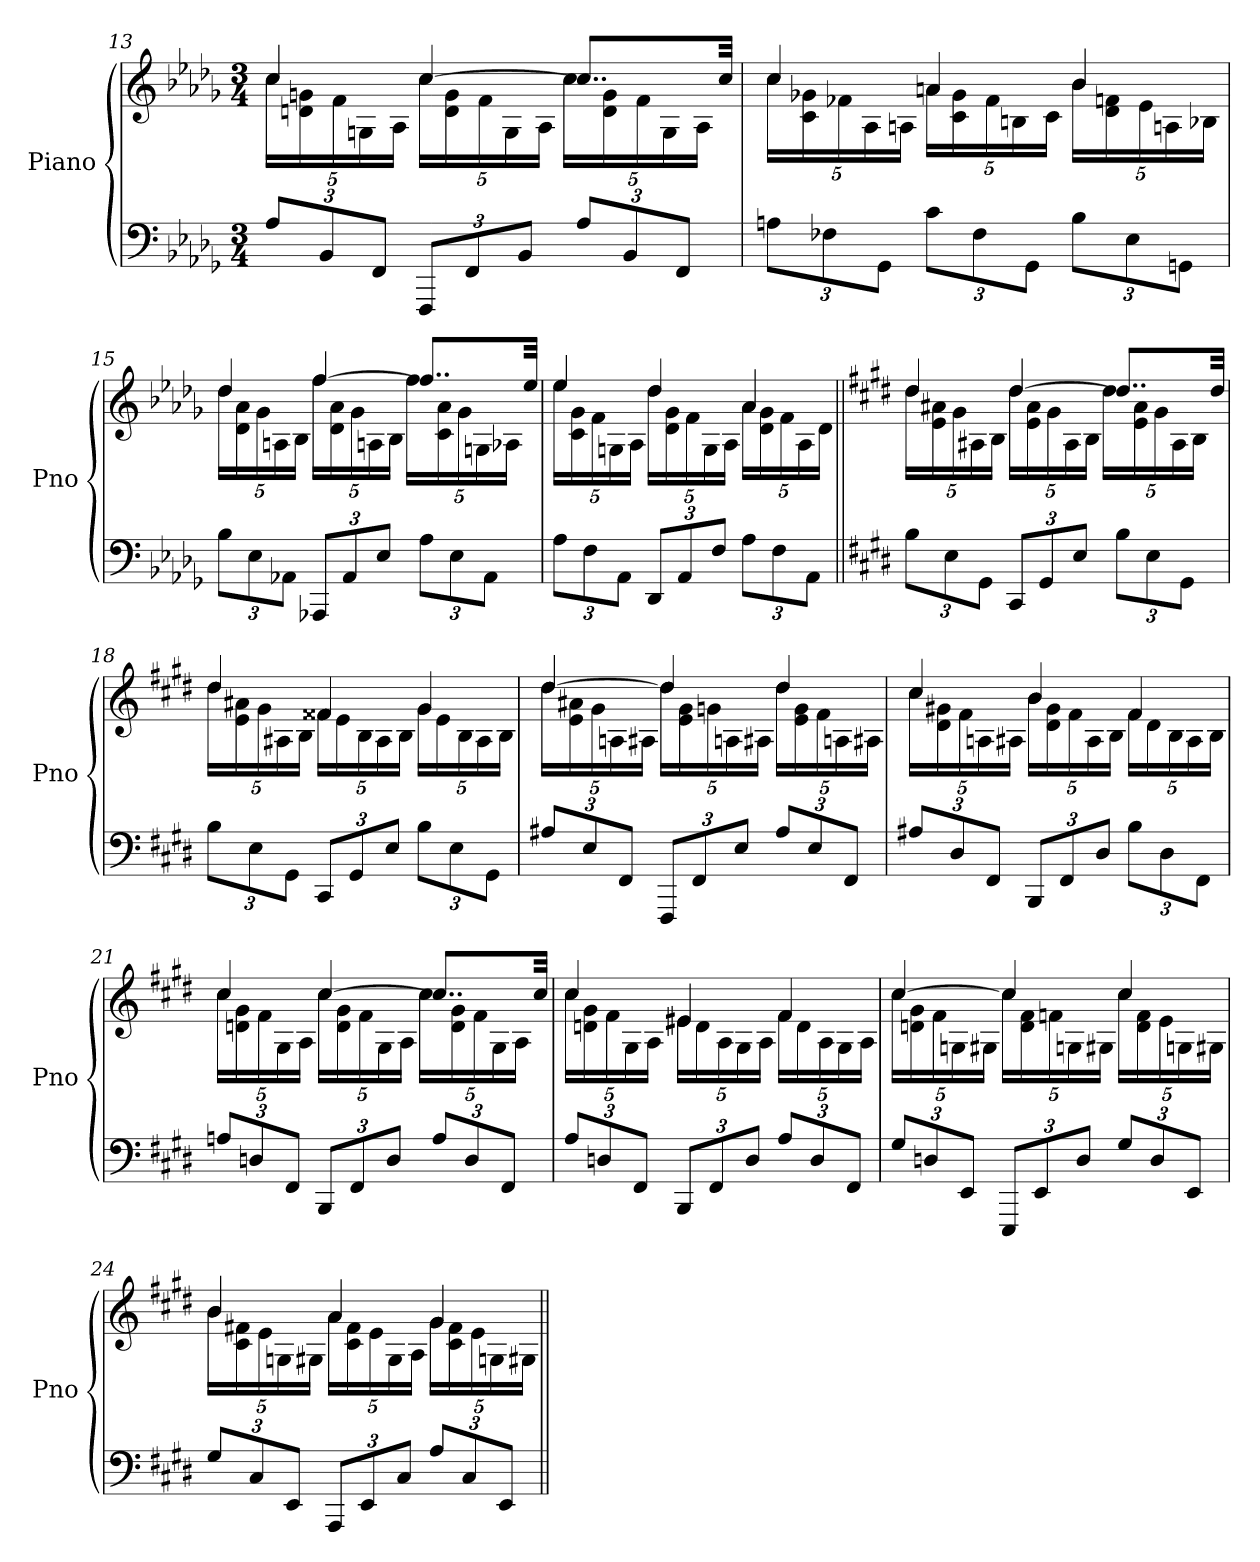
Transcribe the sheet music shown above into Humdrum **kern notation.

**kern	**kern
*part1	*part1
*staff2	*staff1
*I"Piano	*
*I'Pno	*
*clefF4	*clefG2
*k[b-e-a-d-g-]	*k[b-e-a-d-g-]
*D-:	*D-:
*M3/4	*M3/4
=13	=13
*	*^
12A-L	4cc	20ccLL
.	.	20dn 20gn
12BB-	.	.
.	.	20f
.	.	20Gn
12FFJ	.	.
.	.	20A-JJ
12FFFL	[4cc	20ccLL
.	.	20d 20g
12FF	.	.
.	.	20f
.	.	20G
12BB-J	.	.
.	.	20A-JJ
12A-L	8..ccL]	20ccLL
.	.	20d 20g
12BB-	.	.
.	.	20f
.	.	20G
12FFJ	.	.
.	.	20A-JJ
.	32ccJkk	.
=14	=14	=14
12AnL	4cc	20ccLL
.	.	20c 20g-X
12F-X	.	.
.	.	20f-X
.	.	20A-
12GG-J	.	.
.	.	20AnJJ
12cL	4an	20aLL
.	.	20c 20g-
12F-	.	.
.	.	20f-
.	.	20Bn
12GG-J	.	.
.	.	20cJJ
12B-L	4b-	20b-LL
.	.	20d- 20fn
12E-	.	.
.	.	20e-
.	.	20An
12GGnJ	.	.
.	.	20B-XJJ
=15	=15	=15
12B-L	4dd-	20dd-LL
.	.	20d- 20a-
12E-	.	.
.	.	20g-
.	.	20An
12AA-XJ	.	.
.	.	20B-JJ
12AAA-XL	[4ff	20ffLL
.	.	20d- 20a-
12AA-	.	.
.	.	20g-
.	.	20An
12E-J	.	.
.	.	20B-JJ
12A-L	8..ffL]	20ffLL
.	.	20c 20a-
12E-	.	.
.	.	20g-
.	.	20Gn
12AA-J	.	.
.	.	20A-XJJ
.	32ee-Jkk	.
=16	=16	=16
12A-L	4ee-	20ee-LL
.	.	20c 20g-
12F	.	.
.	.	20f
.	.	20Gn
12AA-J	.	.
.	.	20A-JJ
12DD-L	4dd-	20dd-LL
.	.	20d- 20g-
12AA-	.	.
.	.	20f
.	.	20G
12FJ	.	.
.	.	20A-JJ
12A-L	4a-	20a-LL
.	.	20d- 20g-
12F	.	.
.	.	20f
.	.	20A-
12AA-J	.	.
.	.	20d-JJ
=17||	=17||	=17||
*k[f#c#g#d#]	*k[f#c#g#d#]	*
12BL	4dd#	20dd#LL
.	.	20e 20a#X
12E	.	.
.	.	20g#
.	.	20A#X
12GG#J	.	.
.	.	20BJJ
12CC#L	[4dd#	20dd#LL
.	.	20e 20a#
12GG#	.	.
.	.	20g#
.	.	20A#
12EJ	.	.
.	.	20BJJ
12BL	8..dd#L]	20dd#LL
.	.	20e 20a#
12E	.	.
.	.	20g#
.	.	20A#
12GG#J	.	.
.	.	20BJJ
.	32dd#Jkk	.
=18	=18	=18
12BL	4dd#	20dd#LL
.	.	20e 20a#X
12E	.	.
.	.	20g#
.	.	20A#X
12GG#J	.	.
.	.	20BJJ
12CC#L	4f##X	20f##XLL
.	.	20e
12GG#	.	.
.	.	20B
.	.	20A#
12EJ	.	.
.	.	20BJJ
12BL	4g#	20g#LL
.	.	20e
12E	.	.
.	.	20B
.	.	20A#
12GG#J	.	.
.	.	20BJJ
=19	=19	=19
12A#XL	[4dd#	20dd#LL
.	.	20e 20a#X
12E	.	.
.	.	20g#
.	.	20An
12FF#J	.	.
.	.	20A#XJJ
12FFF#L	4dd#]	20dd#LL
.	.	20e 20g#
12FF#	.	.
.	.	20gn
.	.	20An
12EJ	.	.
.	.	20A#XJJ
12A#L	4dd#	20dd#LL
.	.	20e 20g
12E	.	.
.	.	20f#
.	.	20An
12FF#J	.	.
.	.	20A#XJJ
=20	=20	=20
12A#XL	4cc#	20cc#LL
.	.	20d# 20g#X
12D#	.	.
.	.	20f#
.	.	20An
12FF#J	.	.
.	.	20A#XJJ
12BBBL	4b	20bLL
.	.	20d# 20g#
12FF#	.	.
.	.	20f#
.	.	20A#
12D#J	.	.
.	.	20BJJ
12BL	4f#	20f#LL
.	.	20d#
12D#	.	.
.	.	20B
.	.	20A#
12FF#J	.	.
.	.	20BJJ
=21	=21	=21
12AnL	4cc#	20cc#LL
.	.	20dn 20g#
12Dn	.	.
.	.	20f#
.	.	20G#
12FF#J	.	.
.	.	20AJJ
12BBBL	[4cc#	20cc#LL
.	.	20d 20g#
12FF#	.	.
.	.	20f#
.	.	20G#
12DJ	.	.
.	.	20AJJ
12AL	8..cc#L]	20cc#LL
.	.	20d 20g#
12D	.	.
.	.	20f#
.	.	20G#
12FF#J	.	.
.	.	20AJJ
.	32cc#Jkk	.
=22	=22	=22
12AL	4cc#	20cc#LL
.	.	20dn 20g#
12Dn	.	.
.	.	20f#
.	.	20G#
12FF#J	.	.
.	.	20AJJ
12BBBL	4e#X	20e#XLL
.	.	20d
12FF#	.	.
.	.	20A
.	.	20G#
12DJ	.	.
.	.	20AJJ
12AL	4f#	20f#LL
.	.	20d
12D	.	.
.	.	20A
.	.	20G#
12FF#J	.	.
.	.	20AJJ
=23	=23	=23
12G#L	[4cc#	20cc#LL
.	.	20dn 20g#
12Dn	.	.
.	.	20f#
.	.	20Gn
12EEJ	.	.
.	.	20G#XJJ
12EEEL	4cc#]	20cc#LL
.	.	20d 20f#
12EE	.	.
.	.	20fn
.	.	20Gn
12DJ	.	.
.	.	20G#XJJ
12G#L	4cc#	20cc#LL
.	.	20d 20f
12D	.	.
.	.	20e
.	.	20Gn
12EEJ	.	.
.	.	20G#XJJ
=24	=24	=24
12G#L	4b	20bLL
.	.	20c# 20f#X
12C#	.	.
.	.	20e
.	.	20Gn
12EEJ	.	.
.	.	20G#XJJ
12AAAL	4a	20aLL
.	.	20c# 20f#
12EE	.	.
.	.	20e
.	.	20G#
12C#J	.	.
.	.	20AJJ
12AL	4g#	20g#LL
.	.	20c# 20f#
12C#	.	.
.	.	20e
.	.	20Gn
12EEJ	.	.
.	.	20G#XJJ
*	*v	*v
=||	=||
*-	*-
